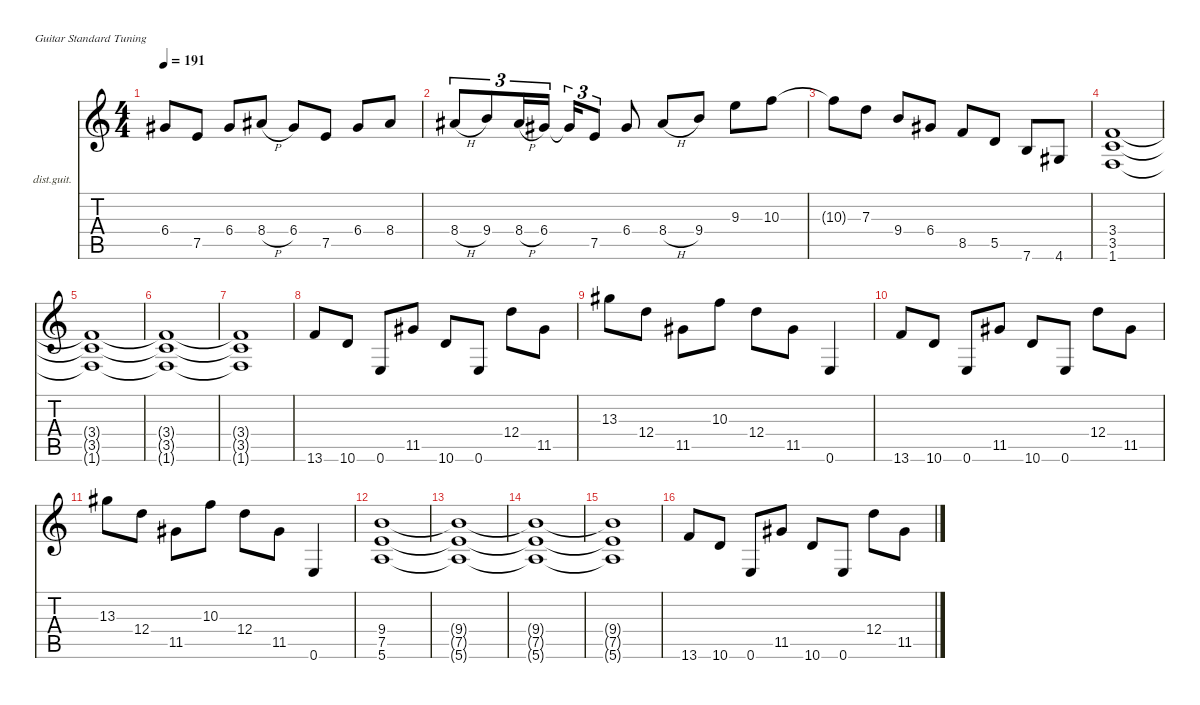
\defaultSystemsLayout 4
\hideDynamics
\bracketExtendMode nobrackets
\firstSystemTrackNameOrientation horizontal
\otherSystemsTrackNameOrientation horizontal
\track ("Guitar 1" "dist.guit.") {mute instrument distortionguitar}
\staff {score tabs}
\tuning (E4 B3 G3 D3 A2 E2)
\ts (4 4)
\tempo 191
\clef g2
\ks c
6.4{t acc #}.8{dy mf beam Up} 7.5.8{beam Up} 6.4{acc #}.8{beam Up} 8.4{h acc #}.8{beam Up} 6.4{acc #}.8{beam Up} 7.5.8{beam Up} 6.4{acc #}.8{beam Up} 8.4{acc #}.8{beam Up} |
8.4{h acc #}.8{tu (3 2) beam Up} 9.4.8{tu (3 2) beam Up} 8.4{h acc #}.16{tu (3 2) beam Up} 6.4{acc #}.16{tu (3 2) beam Up} 6.4{t acc #}.16{tu (3 2) beam Up} 7.5.8{tu (3 2) beam Up} 6.4{acc #}.8{beam Up} 8.4{h acc #}.8{beam Up} 9.4.8{beam Up} 9.3.8{beam Down} 10.3.8{beam Down} |
10.3{t}.8{beam Down} 7.3.8{beam Down} 9.4.8{beam Up} 6.4{acc #}.8{beam Up} 8.5.8{beam Up} 5.5.8{beam Up} 7.6.8{beam Up} 4.6{acc #}.8{beam Up} |
(3.4 3.5 1.6).1{dy f beam Up} |
(3.4{t} 3.5{t} 1.6{t}).1{beam Up} |
(3.4{t} 3.5{t} 1.6{t}).1{beam Up} |
(3.4{t} 3.5{t} 1.6{t}).1{beam Up} |
13.6.8{beam Up} 10.6.8{beam Up} 0.6.8{beam Up} 11.5{acc #}.8{beam Up} 10.6.8{beam Up} 0.6.8{beam Up} 12.4.8{beam Down} 11.5{acc #}.8{beam Down} |
13.3{acc #}.8{beam Down} 12.4.8{beam Down} 11.5{acc #}.8{beam Down} 10.3.8{beam Down} 12.4.8{beam Down} 11.5{acc #}.8{beam Down} 0.6.4{beam Up} |
13.6.8{beam Up} 10.6.8{beam Up} 0.6.8{beam Up} 11.5{acc #}.8{beam Up} 10.6.8{beam Up} 0.6.8{beam Up} 12.4.8{beam Down} 11.5{acc #}.8{beam Down} |
13.3{acc #}.8{beam Down} 12.4.8{beam Down} 11.5{acc #}.8{beam Down} 10.3.8{beam Down} 12.4.8{beam Down} 11.5{acc #}.8{beam Down} 0.6.4{beam Up} |
(9.4 7.5 5.6).1{dy p beam Up} |
(9.4{t} 7.5{t} 5.6{t}).1{beam Up} |
(9.4{t} 7.5{t} 5.6{t}).1{beam Up} |
(9.4{t} 7.5{t} 5.6{t}).1{beam Up} |
13.6.8{dy f beam Up} 10.6.8{beam Up} 0.6.8{beam Up} 11.5{acc #}.8{beam Up} 10.6.8{beam Up} 0.6.8{beam Up} 12.4.8{beam Down} 11.5{acc #}.8{beam Down}
